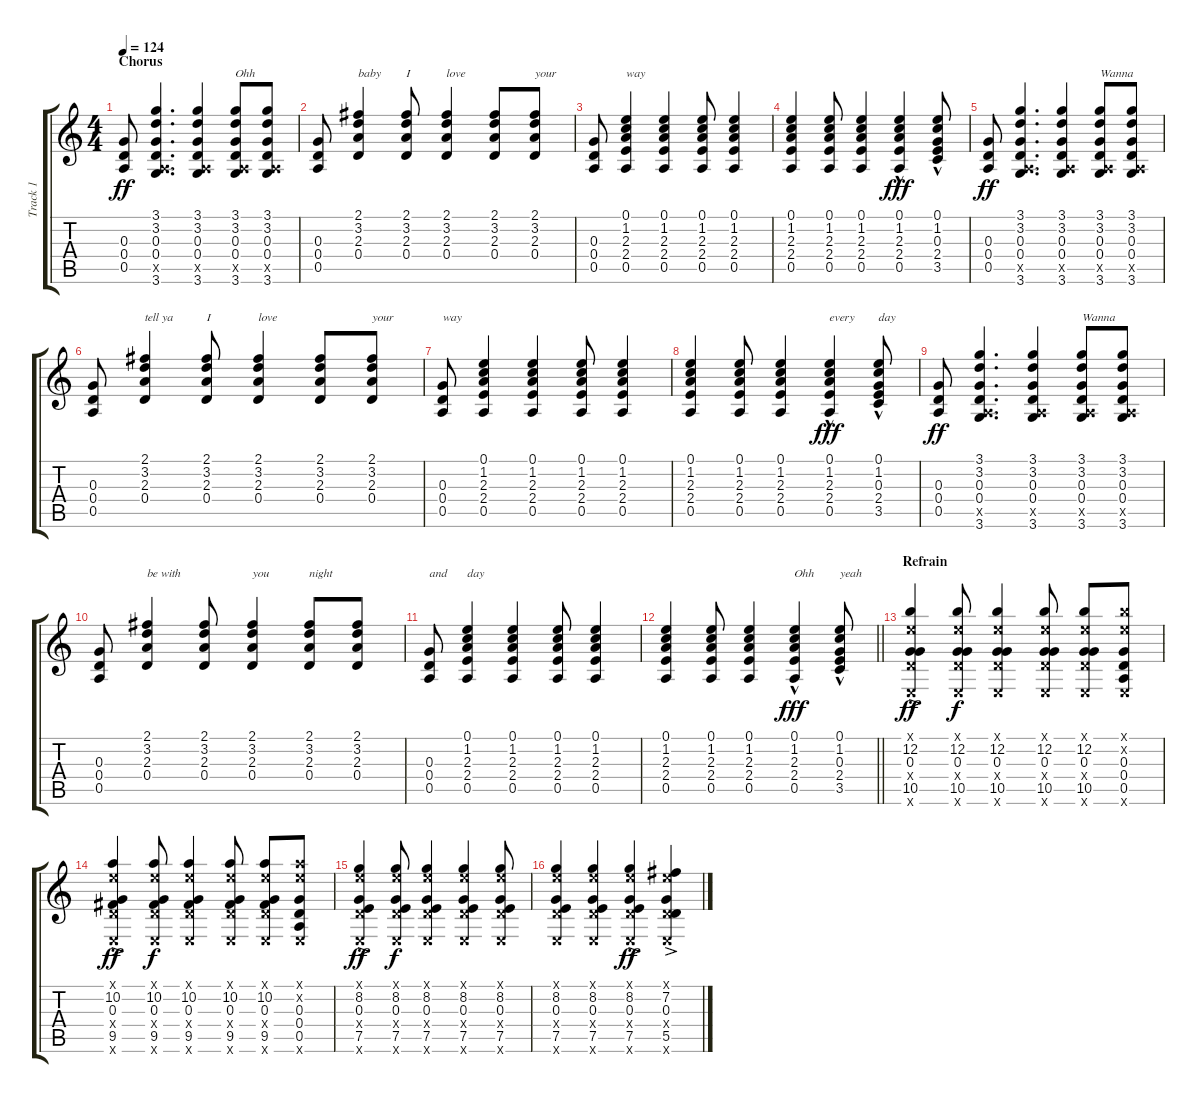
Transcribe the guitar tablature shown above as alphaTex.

\track ("Track 1" "Track 1") {instrument acousticguitarnylon}
\staff {score tabs}
\tuning (E4 B3 G3 D3 A2 E2) {hide}
\ts (4 4)
\section ("" "Chorus")
\tempo 124
\clef g2
\ks c
(0.3 0.4 0.5).8{dy ff} (3.1 3.2 0.3 0.4 0.5{x} 3.6).4{d} (3.1 3.2 0.3 0.4 0.5{x} 3.6).4 (3.1 3.2 0.3 0.4 0.5{x} 3.6).8{txt "Ohh"} (3.1 3.2 0.3 0.4 0.5{x} 3.6).8 |
(0.3 0.4 0.5).8 (2.1 3.2 2.3 0.4).4{txt "baby"} (2.1 3.2 2.3 0.4).8{txt "I"} (2.1 3.2 2.3 0.4).4{txt "love"} (2.1 3.2 2.3 0.4).8 (2.1 3.2 2.3 0.4).8{txt "your"} |
(0.3 0.4 0.5).8 (0.1 1.2 2.3 2.4 0.5).4{txt "way"} (0.1 1.2 2.3 2.4 0.5).4 (0.1 1.2 2.3 2.4 0.5).8 (0.1 1.2 2.3 2.4 0.5).4 |
(0.1 1.2 2.3 2.4 0.5).4 (0.1 1.2 2.3 2.4 0.5).8 (0.1 1.2 2.3 2.4 0.5).4 (0.1{hac} 1.2{hac} 2.3{hac} 2.4{hac} 0.5{hac}).4{dy fff} (0.1{hac} 1.2{hac} 0.3{hac} 2.4{hac} 3.5{hac}).8 |
(0.3 0.4 0.5).8{dy ff} (3.1 3.2 0.3 0.4 0.5{x} 3.6).4{d} (3.1 3.2 0.3 0.4 0.5{x} 3.6).4 (3.1 3.2 0.3 0.4 0.5{x} 3.6).8{txt "Wanna"} (3.1 3.2 0.3 0.4 0.5{x} 3.6).8 |
(0.3 0.4 0.5).8 (2.1 3.2 2.3 0.4).4{txt "tell ya"} (2.1 3.2 2.3 0.4).8{txt "I"} (2.1 3.2 2.3 0.4).4{txt "love"} (2.1 3.2 2.3 0.4).8 (2.1 3.2 2.3 0.4).8{txt "your"} |
(0.3 0.4 0.5).8{txt "way"} (0.1 1.2 2.3 2.4 0.5).4 (0.1 1.2 2.3 2.4 0.5).4 (0.1 1.2 2.3 2.4 0.5).8 (0.1 1.2 2.3 2.4 0.5).4 |
(0.1 1.2 2.3 2.4 0.5).4 (0.1 1.2 2.3 2.4 0.5).8 (0.1 1.2 2.3 2.4 0.5).4 (0.1{hac} 1.2{hac} 2.3{hac} 2.4{hac} 0.5{hac}).4{txt "every" dy fff} (0.1{hac} 1.2{hac} 0.3{hac} 2.4{hac} 3.5{hac}).8{txt "day"} |
(0.3 0.4 0.5).8{dy ff} (3.1 3.2 0.3 0.4 0.5{x} 3.6).4{d} (3.1 3.2 0.3 0.4 0.5{x} 3.6).4 (3.1 3.2 0.3 0.4 0.5{x} 3.6).8{txt "Wanna"} (3.1 3.2 0.3 0.4 0.5{x} 3.6).8 |
(0.3 0.4 0.5).8 (2.1 3.2 2.3 0.4).4{txt "be with"} (2.1 3.2 2.3 0.4).8 (2.1 3.2 2.3 0.4).4{txt "you"} (2.1 3.2 2.3 0.4).8{txt "night"} (2.1 3.2 2.3 0.4).8 |
(0.3 0.4 0.5).8{txt "and"} (0.1 1.2 2.3 2.4 0.5).4{txt "day"} (0.1 1.2 2.3 2.4 0.5).4 (0.1 1.2 2.3 2.4 0.5).8 (0.1 1.2 2.3 2.4 0.5).4 |
\barLineRight lightlight
(0.1 1.2 2.3 2.4 0.5).4 (0.1 1.2 2.3 2.4 0.5).8 (0.1 1.2 2.3 2.4 0.5).4 (0.1{hac} 1.2{hac} 2.3{hac} 2.4{hac} 0.5{hac}).4{txt "Ohh" dy fff} (0.1{hac} 1.2{hac} 0.3{hac} 2.4{hac} 3.5{hac}).8{txt "yeah"} |
\section ("" "Refrain")
(0.1{ac x} 12.2{ac} 0.3{ac} 0.4{ac x} 10.5{ac} 0.6{ac x}).4{dy ff} (0.1{x} 12.2 0.3 0.4{x} 10.5 0.6{x}).8{dy f} (0.1{x} 12.2 0.3 0.4{x} 10.5 0.6{x}).4 (0.1{x} 12.2 0.3 0.4{x} 10.5 0.6{x}).8 (0.1{x} 12.2 0.3 0.4{x} 10.5 0.6{x}).8 (0.1{x} 12.2{x} 0.3 0.4 0.5 0.6{x}).8 |
(0.1{ac x} 10.2{ac} 0.3{ac} 0.4{ac x} 9.5{ac} 0.6{ac x}).4{dy ff} (0.1{x} 10.2 0.3 0.4{x} 9.5 0.6{x}).8{dy f} (0.1{x} 10.2 0.3 0.4{x} 9.5 0.6{x}).4 (0.1{x} 10.2 0.3 0.4{x} 9.5 0.6{x}).8 (0.1{x} 10.2 0.3 0.4{x} 9.5 0.6{x}).8 (0.1{x} 10.2{x} 0.3 0.4 0.5 0.6{x}).8 |
(0.1{ac x} 8.2{ac} 0.3{ac} 0.4{ac x} 7.5{ac} 0.6{ac x}).4{dy ff} (0.1{x} 8.2 0.3 0.4{x} 7.5 0.6{x}).8{dy f} (0.1{x} 8.2 0.3 0.4{x} 7.5 0.6{x}).4 (0.1{x} 8.2 0.3 0.4{x} 7.5 0.6{x}).4 (0.1{x} 8.2 0.3 0.4{x} 7.5 0.6{x}).8 |
(0.1{x} 8.2 0.3 0.4{x} 7.5 0.6{x}).4 (0.1{x} 8.2 0.3 0.4{x} 7.5 0.6{x}).4 (0.1{ac x} 8.2{ac} 0.3{ac} 0.4{ac x} 7.5{ac} 0.6{ac x}).4{dy ff} (0.1{ac x} 7.2{ac} 0.3{ac} 0.4{ac x} 5.5{ac} 0.6{ac x}).4
